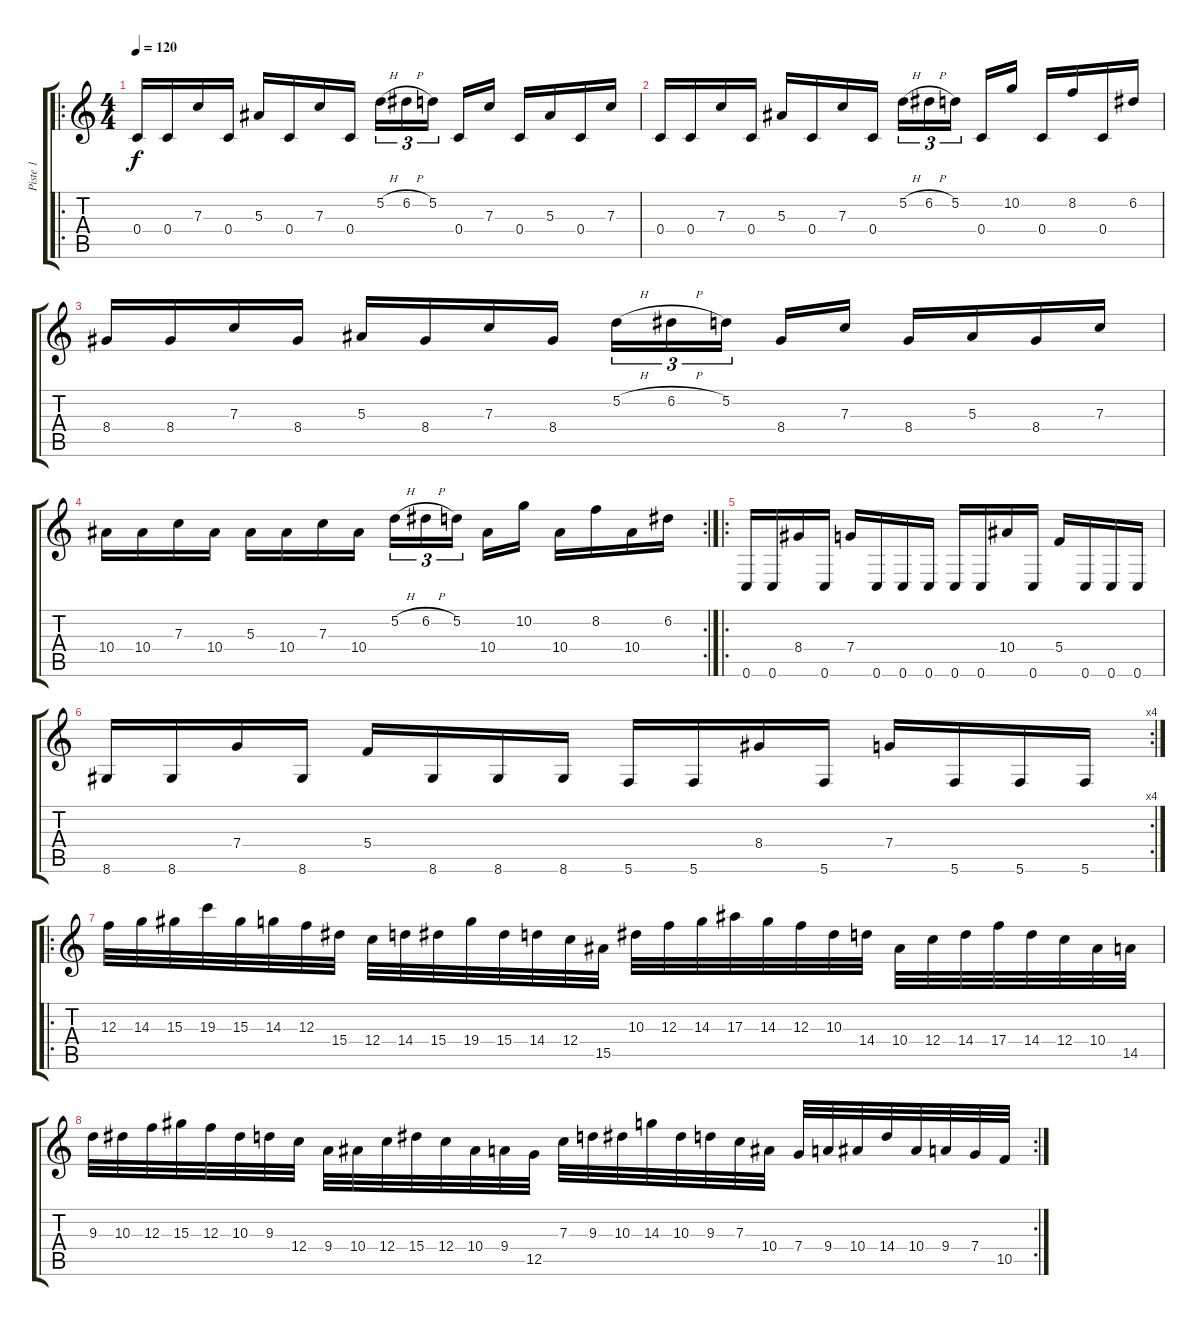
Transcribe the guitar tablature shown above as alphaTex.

\track ("Piste 1" "Piste 1") {instrument distortionguitar}
\staff {score tabs}
\tuning (D4 A3 F3 C3 G2 C2) {hide}
\ro
\ts (4 4)
\tempo 120
\clef g2
\ks c
0.4.16{dy f} 0.4.16 7.3.16 0.4.16 5.3.16 0.4.16 7.3.16 0.4.16 5.2{h}.16{tu (3 2)} 6.2{h}.16{tu (3 2)} 5.2.16{tu (3 2) beam splitsecondary} 0.4.16 7.3.16 0.4.16 5.3.16 0.4.16 7.3.16 |
0.4.16 0.4.16 7.3.16 0.4.16 5.3.16 0.4.16 7.3.16 0.4.16 5.2{h}.16{tu (3 2)} 6.2{h}.16{tu (3 2)} 5.2.16{tu (3 2) beam splitsecondary} 0.4.16 10.2.16 0.4.16 8.2.16 0.4.16 6.2.16 |
8.4.16 8.4.16 7.3.16 8.4.16 5.3.16 8.4.16 7.3.16 8.4.16 5.2{h}.16{tu (3 2)} 6.2{h}.16{tu (3 2)} 5.2.16{tu (3 2) beam splitsecondary} 8.4.16 7.3.16 8.4.16 5.3.16 8.4.16 7.3.16 |
\rc 2
10.4.16 10.4.16 7.3.16 10.4.16 5.3.16 10.4.16 7.3.16 10.4.16 5.2{h}.16{tu (3 2)} 6.2{h}.16{tu (3 2)} 5.2.16{tu (3 2) beam splitsecondary} 10.4.16 10.2.16 10.4.16 8.2.16 10.4.16 6.2.16 |
\ro
0.6.16 0.6.16 8.4.16 0.6.16 7.4.16 0.6.16 0.6.16 0.6.16 0.6.16 0.6.16 10.4.16 0.6.16 5.4.16 0.6.16 0.6.16 0.6.16 |
\rc 4
8.6.16 8.6.16 7.4.16 8.6.16 5.4.16 8.6.16 8.6.16 8.6.16 5.6.16 5.6.16 8.4.16 5.6.16 7.4.16 5.6.16 5.6.16 5.6.16 |
\ro
12.3.32 14.3.32 15.3.32 19.3.32 15.3.32 14.3.32 12.3.32 15.4.32 12.4.32 14.4.32 15.4.32 19.4.32 15.4.32 14.4.32 12.4.32 15.5.32 10.3.32 12.3.32 14.3.32 17.3.32 14.3.32 12.3.32 10.3.32 14.4.32 10.4.32 12.4.32 14.4.32 17.4.32 14.4.32 12.4.32 10.4.32 14.5.32 |
\rc 2
9.3.32 10.3.32 12.3.32 15.3.32 12.3.32 10.3.32 9.3.32 12.4.32 9.4.32 10.4.32 12.4.32 15.4.32 12.4.32 10.4.32 9.4.32 12.5.32 7.3.32 9.3.32 10.3.32 14.3.32 10.3.32 9.3.32 7.3.32 10.4.32 7.4.32 9.4.32 10.4.32 14.4.32 10.4.32 9.4.32 7.4.32 10.5.32
